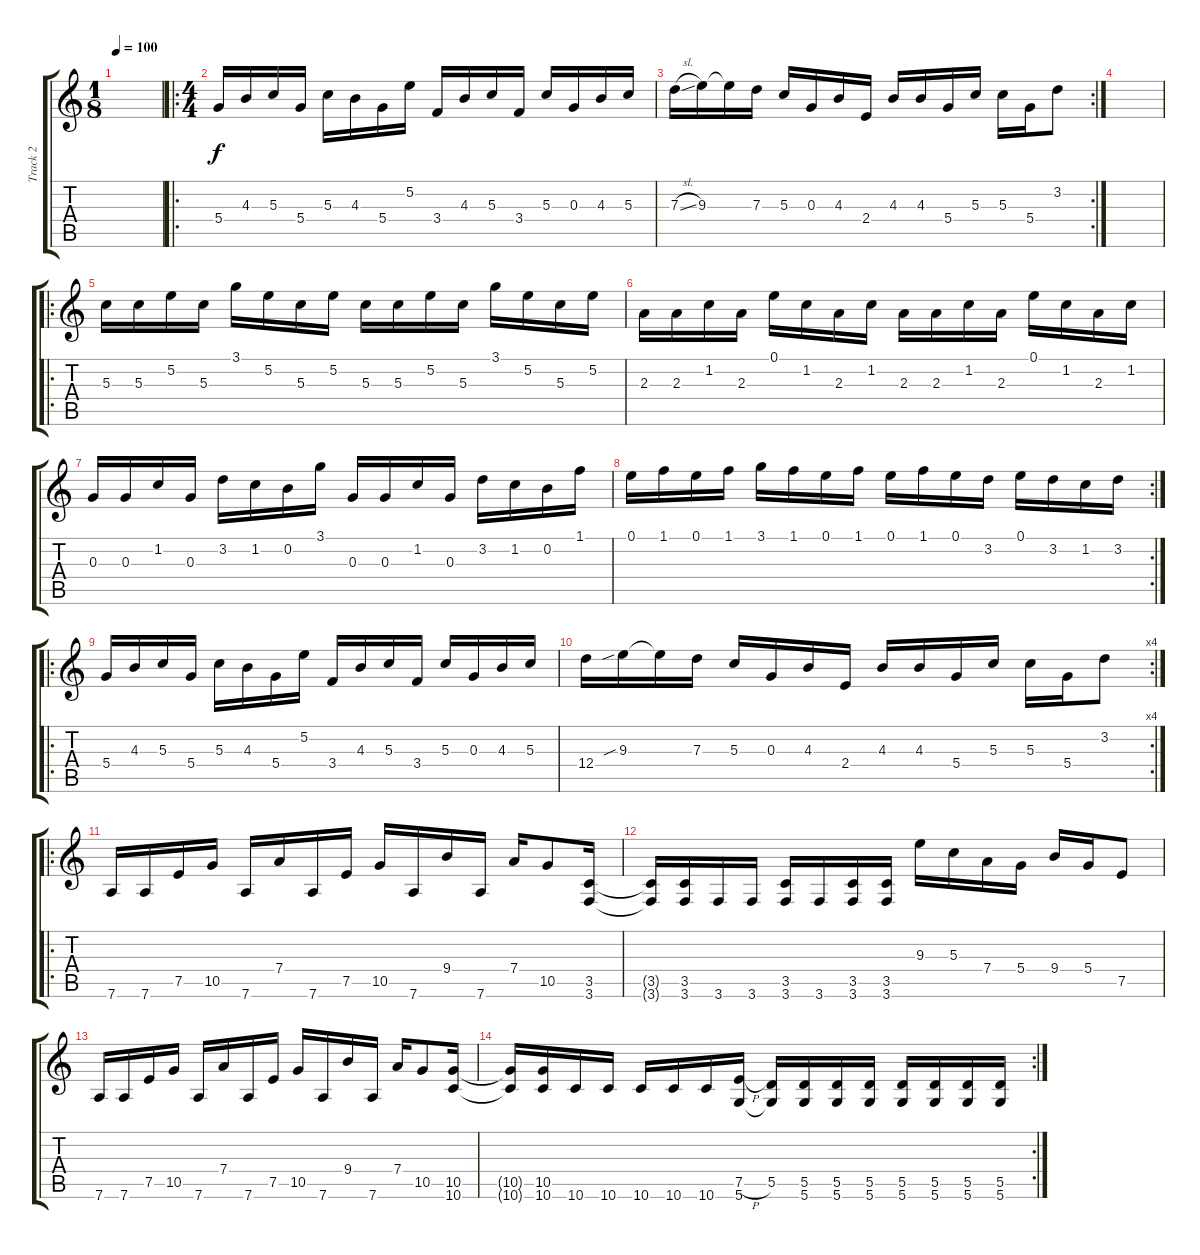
\track ("Track 2" "Track 2") {instrument distortionguitar}
\staff {score tabs}
\tuning (E4 B3 G3 D3 A2 D2) {hide}
\ts (1 8)
\tempo 100
\clef g2
\ks c
|
\ro
\ts (4 4)
5.4.16 4.3.16 5.3.16 5.4.16 5.3.16 4.3.16 5.4.16 5.2.16 3.4.16 4.3.16 5.3.16 3.4.16 5.3.16 0.3.16 4.3.16 5.3.16 |
\rc 2
7.3{sl}.16 9.3.16 9.3{t}.16 7.3.16 5.3.16 0.3.16 4.3.16 2.4.16 4.3.16 4.3.16 5.4.16 5.3.16 5.3.16 5.4.16 3.2.8 |
|
\ro
5.3.16 5.3.16 5.2.16 5.3.16 3.1.16 5.2.16 5.3.16 5.2.16 5.3.16 5.3.16 5.2.16 5.3.16 3.1.16 5.2.16 5.3.16 5.2.16 |
2.3.16 2.3.16 1.2.16 2.3.16 0.1.16 1.2.16 2.3.16 1.2.16 2.3.16 2.3.16 1.2.16 2.3.16 0.1.16 1.2.16 2.3.16 1.2.16 |
0.3.16 0.3.16 1.2.16 0.3.16 3.2.16 1.2.16 0.2.16 3.1.16 0.3.16 0.3.16 1.2.16 0.3.16 3.2.16 1.2.16 0.2.16 1.1.16 |
\rc 2
0.1.16 1.1.16 0.1.16 1.1.16 3.1.16 1.1.16 0.1.16 1.1.16 0.1.16 1.1.16 0.1.16 3.2.16 0.1.16 3.2.16 1.2.16 3.2.16 |
\ro
5.4.16 4.3.16 5.3.16 5.4.16 5.3.16 4.3.16 5.4.16 5.2.16 3.4.16 4.3.16 5.3.16 3.4.16 5.3.16 0.3.16 4.3.16 5.3.16 |
\rc 4
12.4.16 9.3{sib}.16 9.3{t}.16 7.3.16 5.3.16 0.3.16 4.3.16 2.4.16 4.3.16 4.3.16 5.4.16 5.3.16 5.3.16 5.4.16 3.2.8 |
\ro
7.6.16 7.6.16 7.5.16 10.5.16 7.6.16 7.4.16 7.6.16 7.5.16 10.5.16 7.6.16 9.4.16 7.6.16 7.4.16 10.5.8 (3.5 3.6).16 |
(3.5{t} 3.6{t}).16 (3.5 3.6).16 3.6.16 3.6.16 (3.5 3.6).16 3.6.16 (3.5 3.6).16 (3.5 3.6).16 9.3.16 5.3.16 7.4.16 5.4.16 9.4.16 5.4.16 7.5.8 |
7.6.16 7.6.16 7.5.16 10.5.16 7.6.16 7.4.16 7.6.16 7.5.16 10.5.16 7.6.16 9.4.16 7.6.16 7.4.16 10.5.8 (10.5 10.6).16 |
\rc 2
(10.5{t} 10.6{t}).16 (10.5 10.6).16 10.6.16 10.6.16 10.6.16 10.6.16 10.6.16 (7.5{h} 5.6).16 (5.5 5.6{t}).16 (5.5 5.6).16 (5.5 5.6).16 (5.5 5.6).16 (5.5 5.6).16 (5.5 5.6).16 (5.5 5.6).16 (5.5 5.6).16
